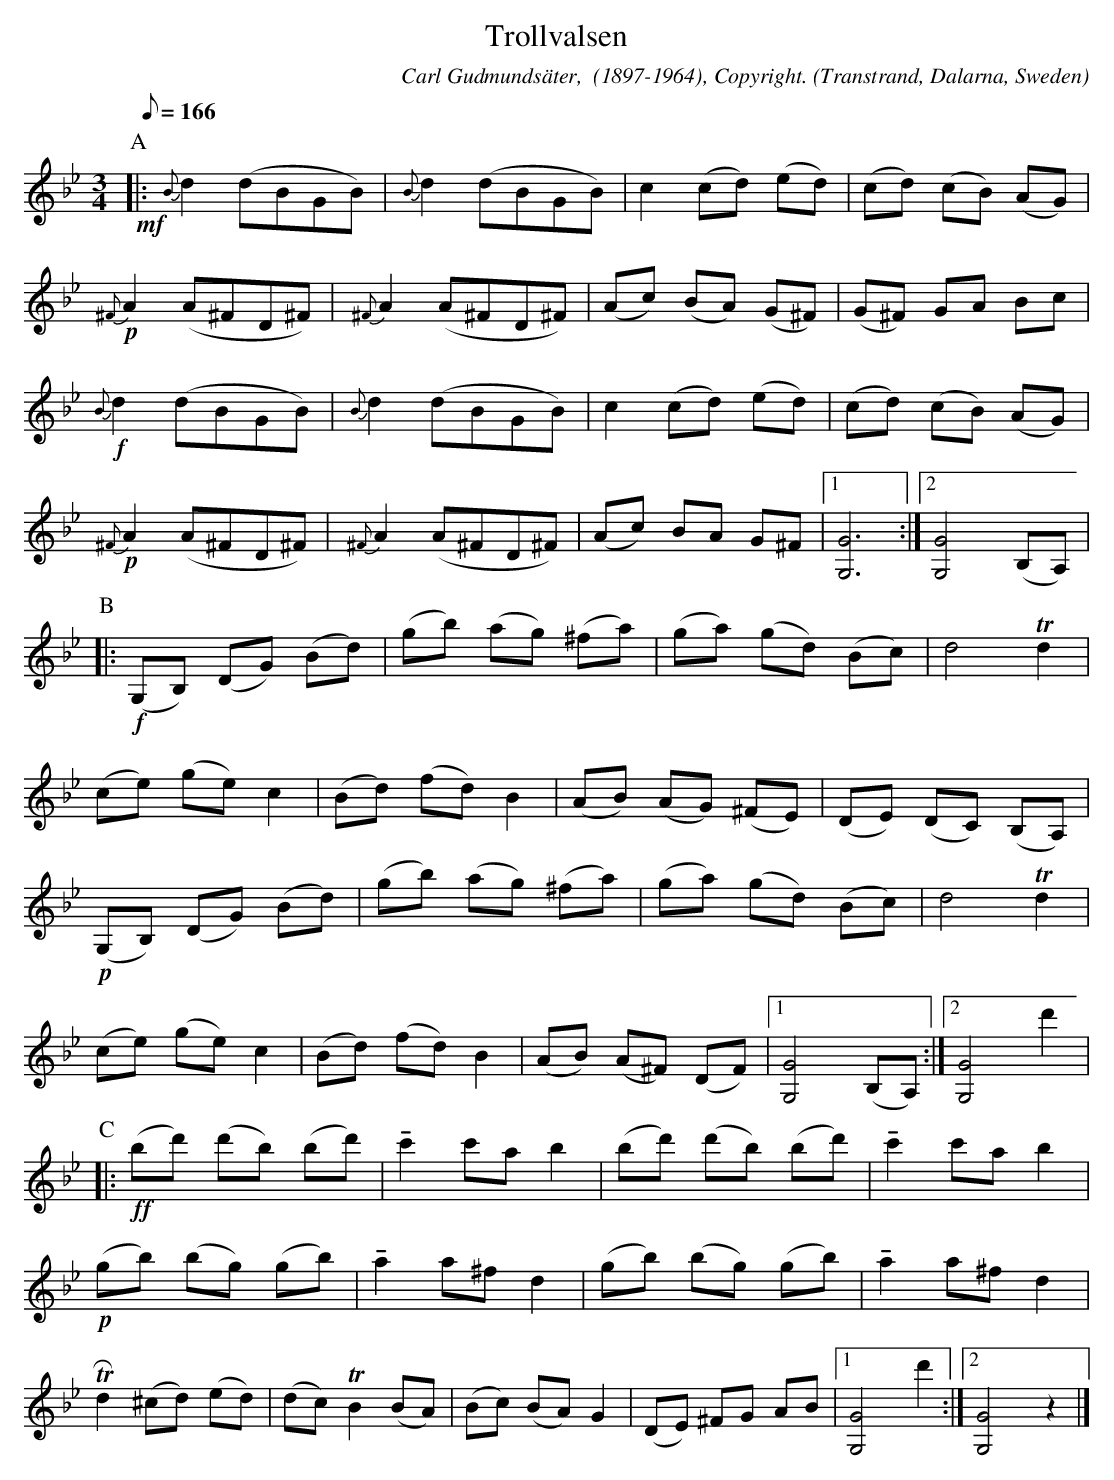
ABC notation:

X:1
T: Trollvalsen
O: Transtrand, Dalarna, Sweden
M: 3/4
C: Carl Gudmundsäter,  (1897-1964), Copyright.
Q:166 Allegro
K: Gm
P:A
+mf+ |: {B}d2 (dBGB) | {B}d2 (dBGB) | c2 (cd) (ed) | (cd) (cB) (AG) |
+p+ {^F}A2 (A^FD^F) | {^F}A2 (A^FD^F) | (Ac) (BA) (G^F) | (G^F) GA Bc |
+f+ {B}d2 (dBGB) | {B}d2 (dBGB) |  c2 (cd) (ed) | (cd) (cB) (AG) |
+p+ {^F}A2 (A^FD^F) | {^F}A2 (A^FD^F) | (Ac) BA G^F |1 [G6G,6] :|2 [G4G,4] (B,A,)|
P:B
|: +f+ (G,B,) (DG) (Bd) | (gb) (ag) (^fa) | (ga) (gd) (Bc) | d4 Td2 |
(ce) (ge) c2 | (Bd) (fd) B2 | (AB) (AG) (^FE) | (DE) (DC) (B,A,) |
+p+ (G,B,) (DG) (Bd) | (gb) (ag) (^fa) | (ga) (gd) (Bc) | d4 Td2 |
(ce) (ge) c2 | (Bd) (fd) B2 | (AB) (A^F) (DF) |1 [G4G,4] (B,A,) :|2 [G4G,4] d'2|
P:C
|: +ff+ (bd') (d'b) (bd') | !tenuto!c'2 c'a b2 | (bd') (d'b) (bd') | !tenuto! c'2 c'a b2 |
+p+ (gb) (bg) (gb) | !tenuto! a2 a^f d2 | (gb) (bg) (gb) | !tenuto! a2 a^f d2 |
TRd2 (^cd) (ed) | (dc) TB2 (BA) | (Bc) (BA) G2 | (DE) ^FG AB |1 [G4G,4] d'2 :|2 [G4G,4] z2 |]
